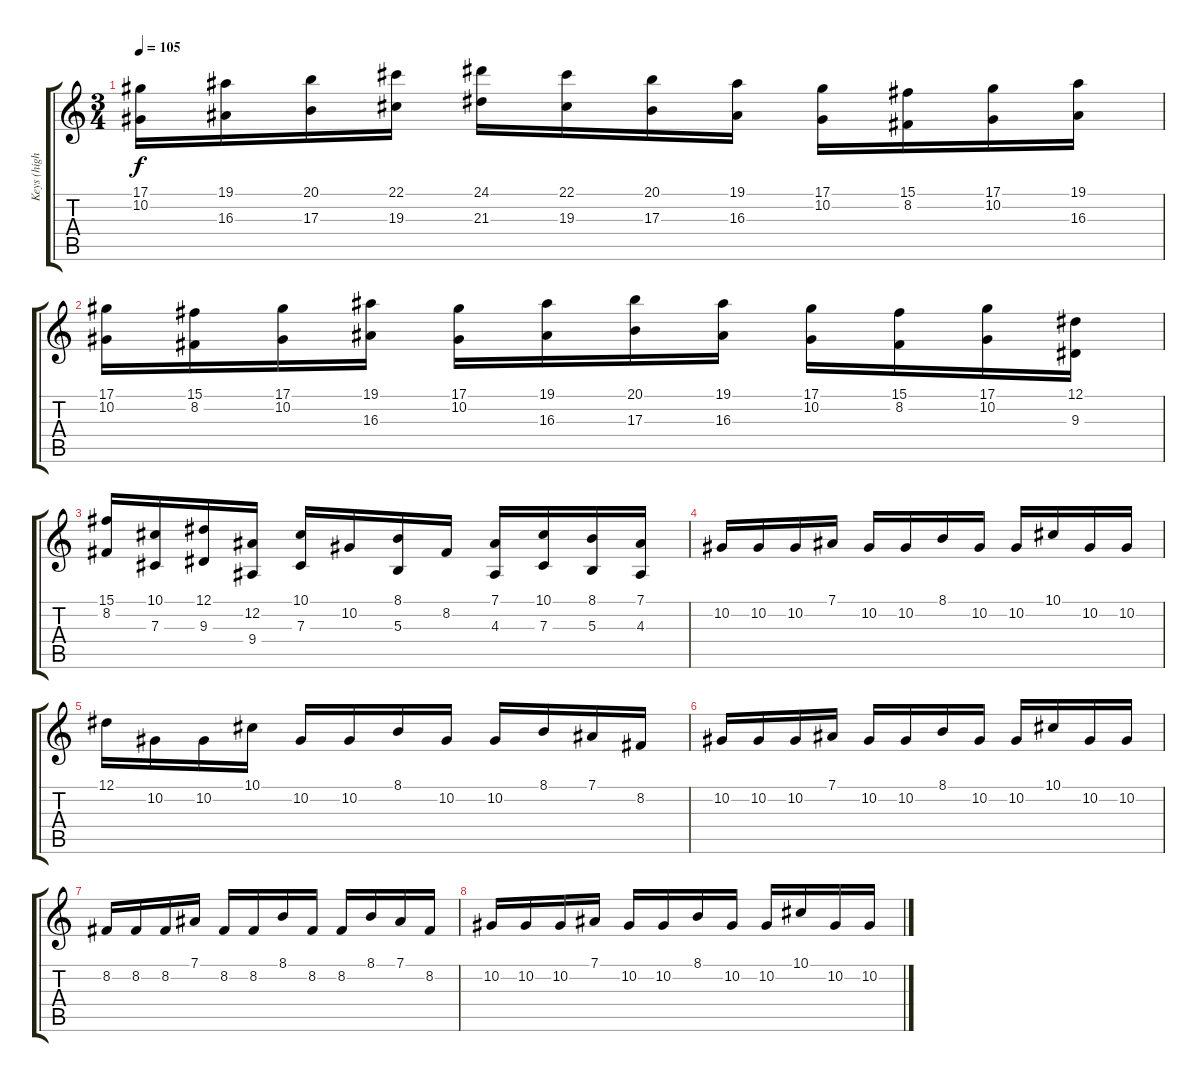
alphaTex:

\track ("Keys (high)" "Keys (high") {instrument stringensemble1}
\staff {score tabs}
\tuning (Eb4 Bb3 Gb3 Db3 Ab2 Eb2) {hide}
\ts (3 4)
\tempo 105
\clef g2
\ks c
(17.1 10.2).16{dy f} (19.1 16.3).16 (20.1 17.3).16 (22.1 19.3).16 (24.1 21.3).16 (22.1 19.3).16 (20.1 17.3).16 (19.1 16.3).16 (17.1 10.2).16 (15.1 8.2).16 (17.1 10.2).16 (19.1 16.3).16 |
(17.1 10.2).16 (15.1 8.2).16 (17.1 10.2).16 (19.1 16.3).16 (17.1 10.2).16 (19.1 16.3).16 (20.1 17.3).16 (19.1 16.3).16 (17.1 10.2).16 (15.1 8.2).16 (17.1 10.2).16 (12.1 9.3).16 |
(15.1 8.2).16 (10.1 7.3).16 (12.1 9.3).16 (12.2 9.4).16 (10.1 7.3).16 10.2.16 (8.1 5.3).16 8.2.16 (7.1 4.3).16 (10.1 7.3).16 (8.1 5.3).16 (7.1 4.3).16 |
10.2.16 10.2.16 10.2.16 7.1.16 10.2.16 10.2.16 8.1.16 10.2.16 10.2.16 10.1.16 10.2.16 10.2.16 |
12.1.16 10.2.16 10.2.16 10.1.16 10.2.16 10.2.16 8.1.16 10.2.16 10.2.16 8.1.16 7.1.16 8.2.16 |
10.2.16 10.2.16 10.2.16 7.1.16 10.2.16 10.2.16 8.1.16 10.2.16 10.2.16 10.1.16 10.2.16 10.2.16 |
8.2.16 8.2.16 8.2.16 7.1.16 8.2.16 8.2.16 8.1.16 8.2.16 8.2.16 8.1.16 7.1.16 8.2.16 |
10.2.16 10.2.16 10.2.16 7.1.16 10.2.16 10.2.16 8.1.16 10.2.16 10.2.16 10.1.16 10.2.16 10.2.16
